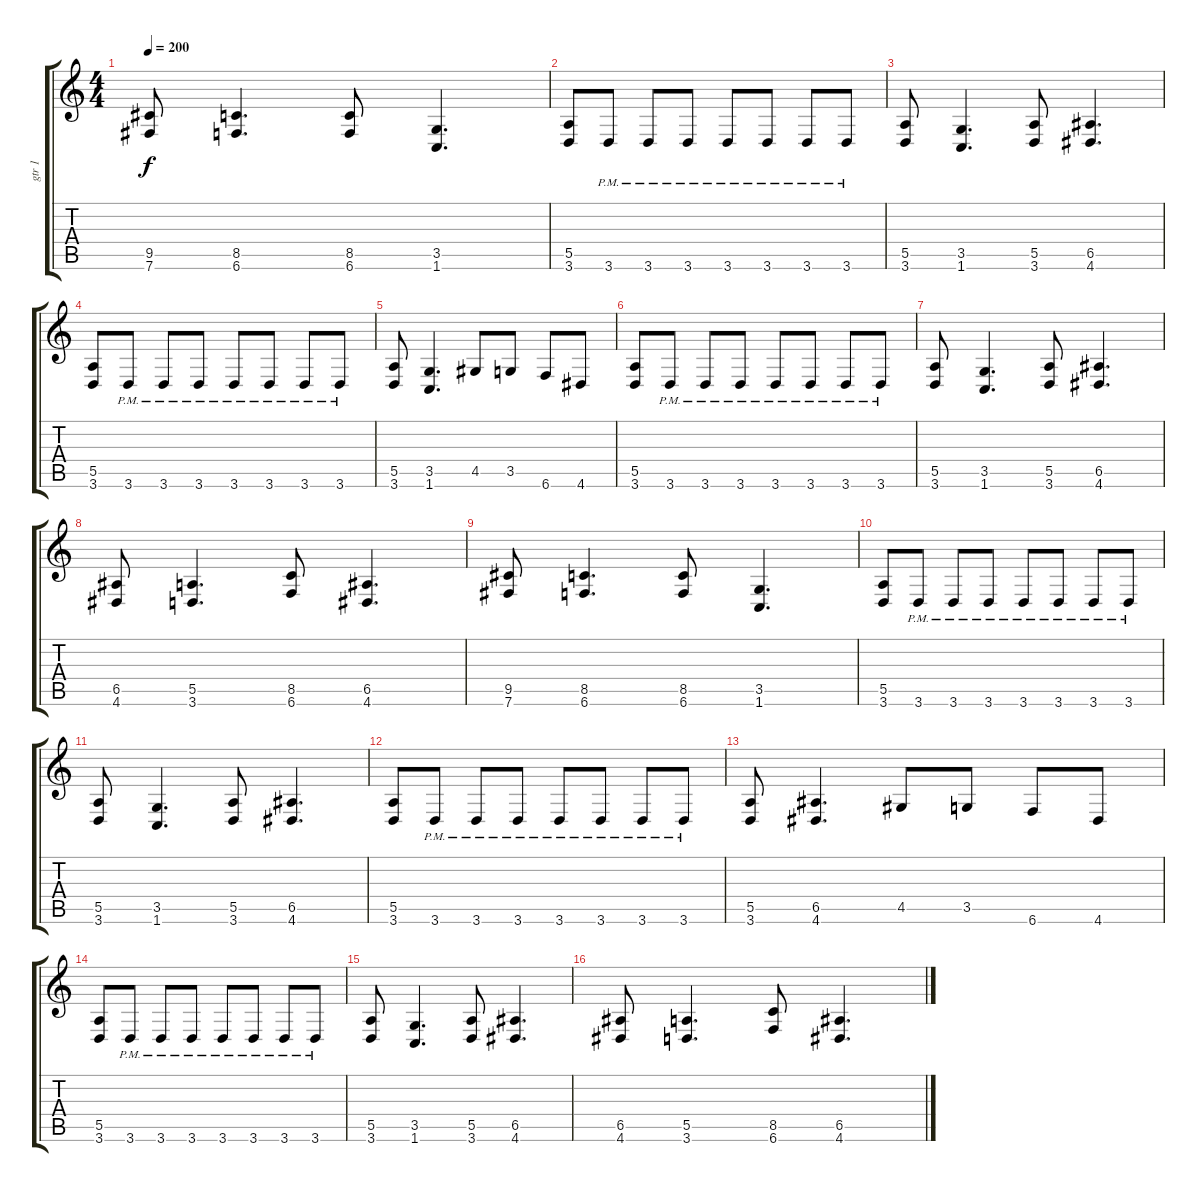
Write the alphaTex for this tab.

\track ("gtr 1" "gtr 1") {instrument overdrivenguitar}
\staff {score tabs}
\tuning (B3 Gb3 D3 A2 E2 B1) {hide}
\ts (4 4)
\tempo 200
\clef g2
\ks c
(9.5 7.6).8{dy f} (8.5 6.6).4{d} (8.5 6.6).8 (3.5 1.6).4{d} |
(5.5 3.6).8 3.6{pm}.8 3.6{pm}.8 3.6{pm}.8 3.6{pm}.8 3.6{pm}.8 3.6{pm}.8 3.6{pm}.8 |
(5.5 3.6).8 (3.5 1.6).4{d} (5.5 3.6).8 (6.5 4.6).4{d} |
(5.5 3.6).8 3.6{pm}.8 3.6{pm}.8 3.6{pm}.8 3.6{pm}.8 3.6{pm}.8 3.6{pm}.8 3.6{pm}.8 |
(5.5 3.6).8 (3.5 1.6).4{d} 4.5.8 3.5.8 6.6.8 4.6.8 |
(5.5 3.6).8 3.6{pm}.8 3.6{pm}.8 3.6{pm}.8 3.6{pm}.8 3.6{pm}.8 3.6{pm}.8 3.6{pm}.8 |
(5.5 3.6).8 (3.5 1.6).4{d} (5.5 3.6).8 (6.5 4.6).4{d} |
(6.5 4.6).8 (5.5 3.6).4{d} (8.5 6.6).8 (6.5 4.6).4{d} |
(9.5 7.6).8 (8.5 6.6).4{d} (8.5 6.6).8 (3.5 1.6).4{d} |
(5.5 3.6).8 3.6{pm}.8 3.6{pm}.8 3.6{pm}.8 3.6{pm}.8 3.6{pm}.8 3.6{pm}.8 3.6{pm}.8 |
(5.5 3.6).8 (3.5 1.6).4{d} (5.5 3.6).8 (6.5 4.6).4{d} |
(5.5 3.6).8 3.6{pm}.8 3.6{pm}.8 3.6{pm}.8 3.6{pm}.8 3.6{pm}.8 3.6{pm}.8 3.6{pm}.8 |
(5.5 3.6).8 (6.5 4.6).4{d} 4.5.8 3.5.8 6.6.8 4.6.8 |
(5.5 3.6).8 3.6{pm}.8 3.6{pm}.8 3.6{pm}.8 3.6{pm}.8 3.6{pm}.8 3.6{pm}.8 3.6{pm}.8 |
(5.5 3.6).8 (3.5 1.6).4{d} (5.5 3.6).8 (6.5 4.6).4{d} |
(6.5 4.6).8 (5.5 3.6).4{d} (8.5 6.6).8 (6.5 4.6).4{d}
